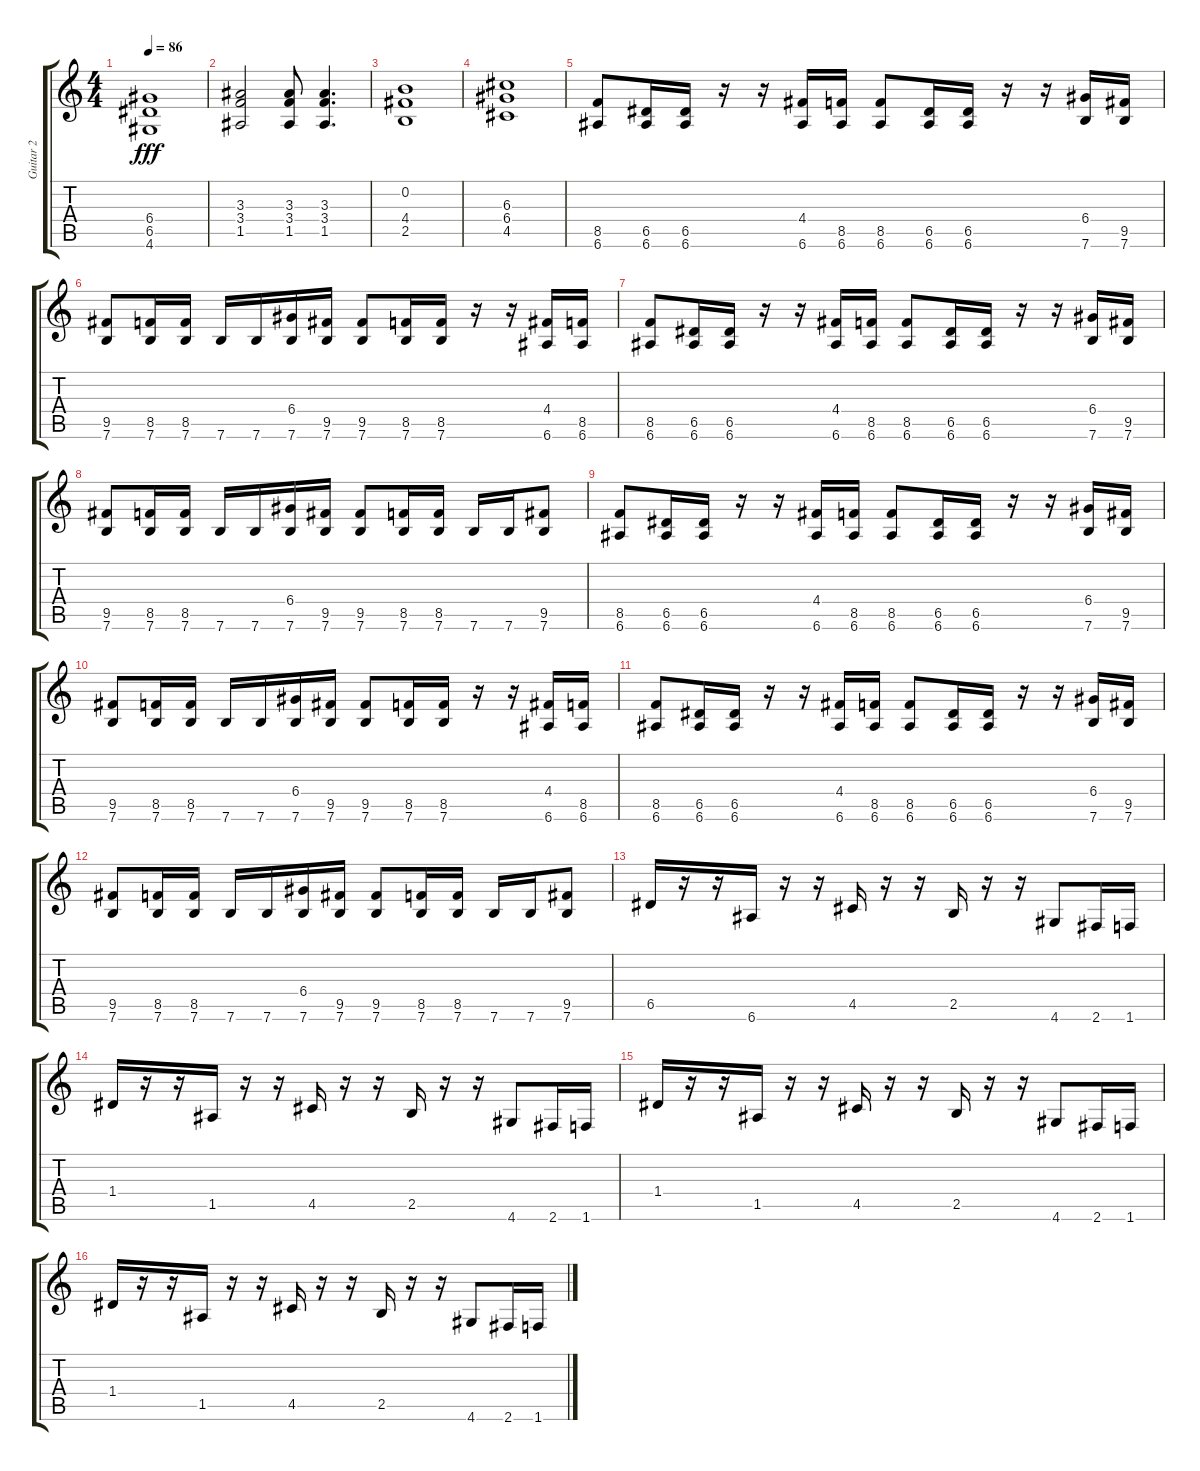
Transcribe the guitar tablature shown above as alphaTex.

\track ("Guitar 2" "Guitar 2") {instrument overdrivenguitar}
\staff {score tabs}
\tuning (E4 B3 G3 D3 A2 E2) {hide}
\ts (4 4)
\tempo 86
\clef g2
\ks c
(6.4 6.5 4.6).1{dy fff} |
(3.3 3.4 1.5).2 (3.3 3.4 1.5).8 (3.3 3.4 1.5).4{d} |
(0.2 4.4 2.5).1 |
(6.3 6.4 4.5).1 |
(8.5 6.6).8 (6.5 6.6).16 (6.5 6.6).16 r.16 r.16 (4.4 6.6).16 (8.5 6.6).16 (8.5 6.6).8 (6.5 6.6).16 (6.5 6.6).16 r.16 r.16 (6.4 7.6).16 (9.5 7.6).16 |
(9.5 7.6).8 (8.5 7.6).16 (8.5 7.6).16 7.6.16 7.6.16 (6.4 7.6).16 (9.5 7.6).16 (9.5 7.6).8 (8.5 7.6).16 (8.5 7.6).16 r.16 r.16 (4.4 6.6).16 (8.5 6.6).16 |
(8.5 6.6).8 (6.5 6.6).16 (6.5 6.6).16 r.16 r.16 (4.4 6.6).16 (8.5 6.6).16 (8.5 6.6).8 (6.5 6.6).16 (6.5 6.6).16 r.16 r.16 (6.4 7.6).16 (9.5 7.6).16 |
(9.5 7.6).8 (8.5 7.6).16 (8.5 7.6).16 7.6.16 7.6.16 (6.4 7.6).16 (9.5 7.6).16 (9.5 7.6).8 (8.5 7.6).16 (8.5 7.6).16 7.6.16 7.6.16 (9.5 7.6).8 |
(8.5 6.6).8 (6.5 6.6).16 (6.5 6.6).16 r.16 r.16 (4.4 6.6).16 (8.5 6.6).16 (8.5 6.6).8 (6.5 6.6).16 (6.5 6.6).16 r.16 r.16 (6.4 7.6).16 (9.5 7.6).16 |
(9.5 7.6).8 (8.5 7.6).16 (8.5 7.6).16 7.6.16 7.6.16 (6.4 7.6).16 (9.5 7.6).16 (9.5 7.6).8 (8.5 7.6).16 (8.5 7.6).16 r.16 r.16 (4.4 6.6).16 (8.5 6.6).16 |
(8.5 6.6).8 (6.5 6.6).16 (6.5 6.6).16 r.16 r.16 (4.4 6.6).16 (8.5 6.6).16 (8.5 6.6).8 (6.5 6.6).16 (6.5 6.6).16 r.16 r.16 (6.4 7.6).16 (9.5 7.6).16 |
(9.5 7.6).8 (8.5 7.6).16 (8.5 7.6).16 7.6.16 7.6.16 (6.4 7.6).16 (9.5 7.6).16 (9.5 7.6).8 (8.5 7.6).16 (8.5 7.6).16 7.6.16 7.6.16 (9.5 7.6).8 |
6.5.16 r.16 r.16 6.6.16 r.16 r.16 4.5.16 r.16 r.16 2.5.16 r.16 r.16 4.6.8 2.6.16 1.6.16 |
1.4.16 r.16 r.16 1.5.16 r.16 r.16 4.5.16 r.16 r.16 2.5.16 r.16 r.16 4.6.8 2.6.16 1.6.16 |
1.4.16 r.16 r.16 1.5.16 r.16 r.16 4.5.16 r.16 r.16 2.5.16 r.16 r.16 4.6.8 2.6.16 1.6.16 |
1.4.16 r.16 r.16 1.5.16 r.16 r.16 4.5.16 r.16 r.16 2.5.16 r.16 r.16 4.6.8 2.6.16 1.6.16
